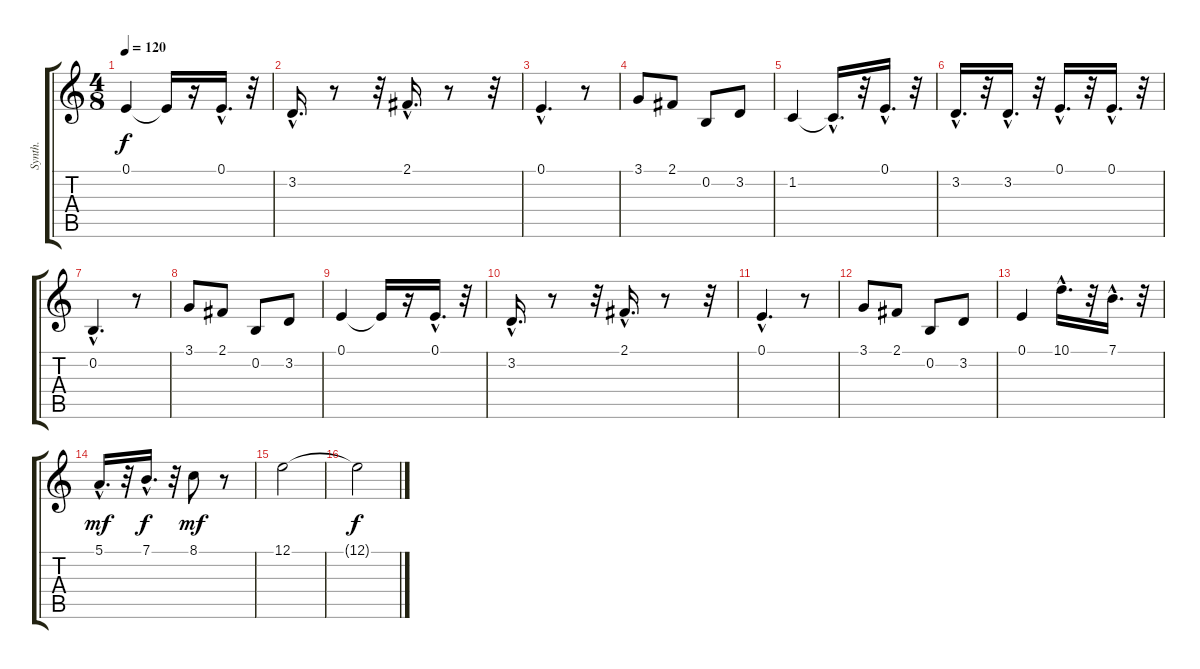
\track ("Synth." "Synth.") {instrument lead3calliope}
\staff {score tabs}
\tuning (E4 B3 G3 D3 A2 E2) {hide}
\ts (4 8)
\tempo 120
\clef g2
\ks c
0.1.4{dy f} 0.1{t}.16 r.16 0.1{hac}.16{d} r.32 |
3.2{hac}.16{d} r.8 r.32 2.1{hac}.16{d} r.8 r.32 |
0.1{hac}.4{d} r.8 |
3.1.8 2.1.8 0.2.8 3.2.8 |
1.2.4 1.2{hac t}.16{d} r.32 0.1{hac}.16{d} r.32 |
3.2{hac}.16{d} r.32 3.2{hac}.16{d} r.32 0.1{hac}.16{d} r.32 0.1{hac}.16{d} r.32 |
0.2{hac}.4{d} r.8 |
3.1.8 2.1.8 0.2.8 3.2.8 |
0.1.4 0.1{t}.16 r.16 0.1{hac}.16{d} r.32 |
3.2{hac}.16{d} r.8 r.32 2.1{hac}.16{d} r.8 r.32 |
0.1{hac}.4{d} r.8 |
3.1.8 2.1.8 0.2.8 3.2.8 |
0.1.4 10.1{hac}.16{d} r.32 7.1{hac}.16{d} r.32 |
5.1{hac}.16{d dy mf} r.32 7.1{hac}.16{d dy f} r.32 8.1.8{dy mf} r.8 |
12.1.2 |
12.1{t}.2{dy f}
